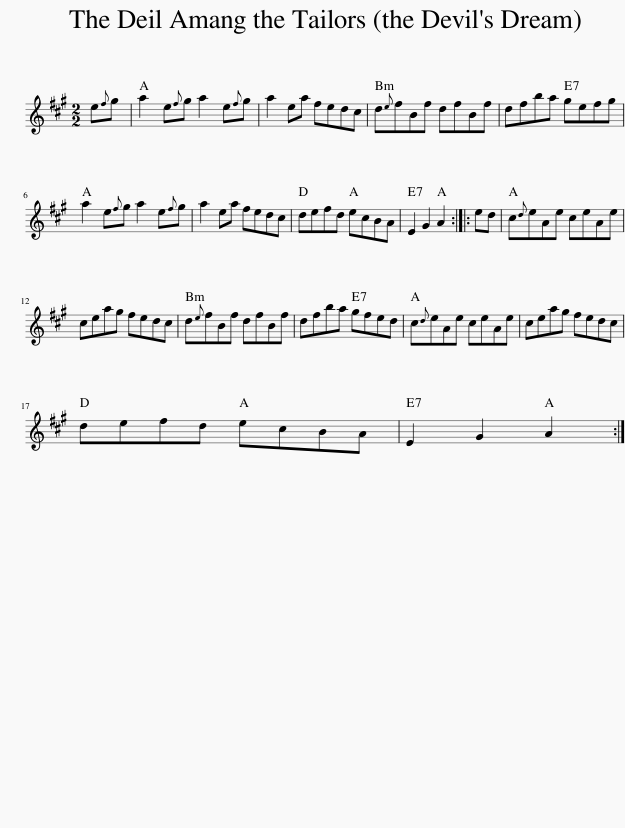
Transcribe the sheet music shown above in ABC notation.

X:1
L:1/8
M:2/2
I:linebreak $
K:A
V:1 treble
V:1
 e{f}g | a2 e{f}g a2 e{f}g | a2 ea fedc | d{e}fBf dfBf | dfba gefg |$ %5
 a2 e{f}g a2 e{f}g | a2 ea fedc | defd ecBA | E2 G2 A2 :: ed | %10
 c{d}eAe ceAe |$ ceag fedc | d{e}fBf dfBf | dfba gfed | c{d}eAe ceAe | %15
 ceag fedc |$ defd ecBA | E2 G2 A2 :| %18
